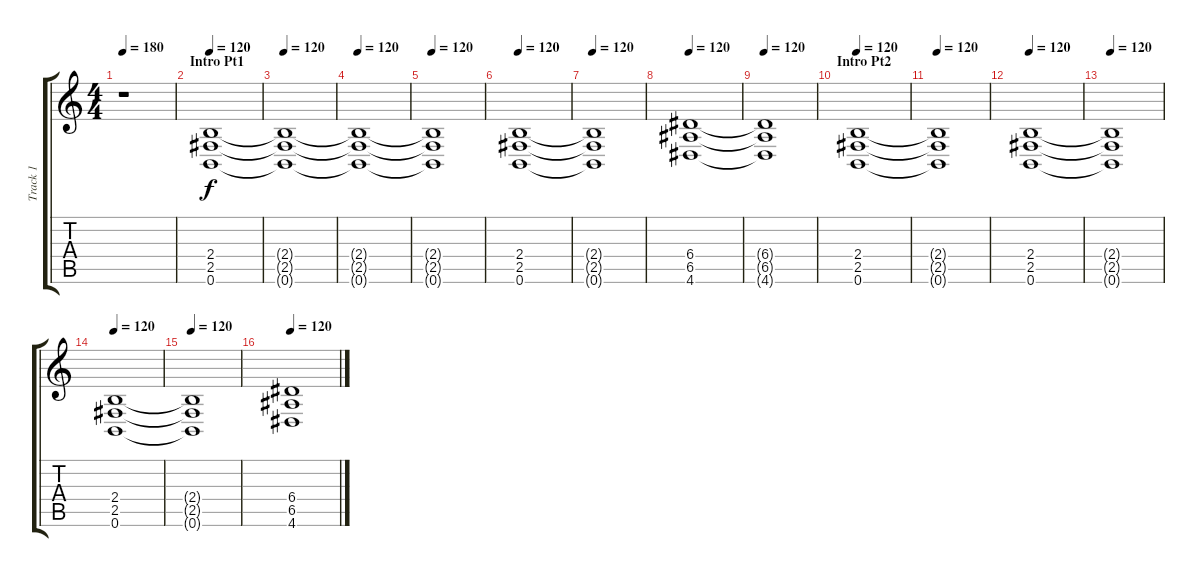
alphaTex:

\track ("Track 1" "Track 1") {instrument distortionguitar}
\staff {score tabs}
\tuning (B3 Gb3 D3 A2 E2 B1) {hide}
\ts (4 4)
\tempo 180
\tempo 120
\tempo 180
\clef g2
\ks c
r.1{dy f instrument distortionguitar} |
\section ("" "Intro Pt1")
\tempo 120
(2.4 2.5 0.6).1 |
\tempo 120
(2.4{t} 2.5{t} 0.6{t}).1 |
\tempo 120
(2.4{t} 2.5{t} 0.6{t}).1 |
\tempo 120
(2.4{t} 2.5{t} 0.6{t}).1 |
\tempo 120
(2.4 2.5 0.6).1 |
\tempo 120
(2.4{t} 2.5{t} 0.6{t}).1 |
\tempo 120
(6.4 6.5 4.6).1 |
\tempo 120
(6.4{t} 6.5{t} 4.6{t}).1 |
\section ("" "Intro Pt2")
\tempo 120
(2.4 2.5 0.6).1 |
\tempo 120
(2.4{t} 2.5{t} 0.6{t}).1 |
\tempo 120
(2.4 2.5 0.6).1 |
\tempo 120
(2.4{t} 2.5{t} 0.6{t}).1 |
\tempo 120
(2.4 2.5 0.6).1 |
\tempo 120
(2.4{t} 2.5{t} 0.6{t}).1 |
\tempo 120
(6.4 6.5 4.6).1
